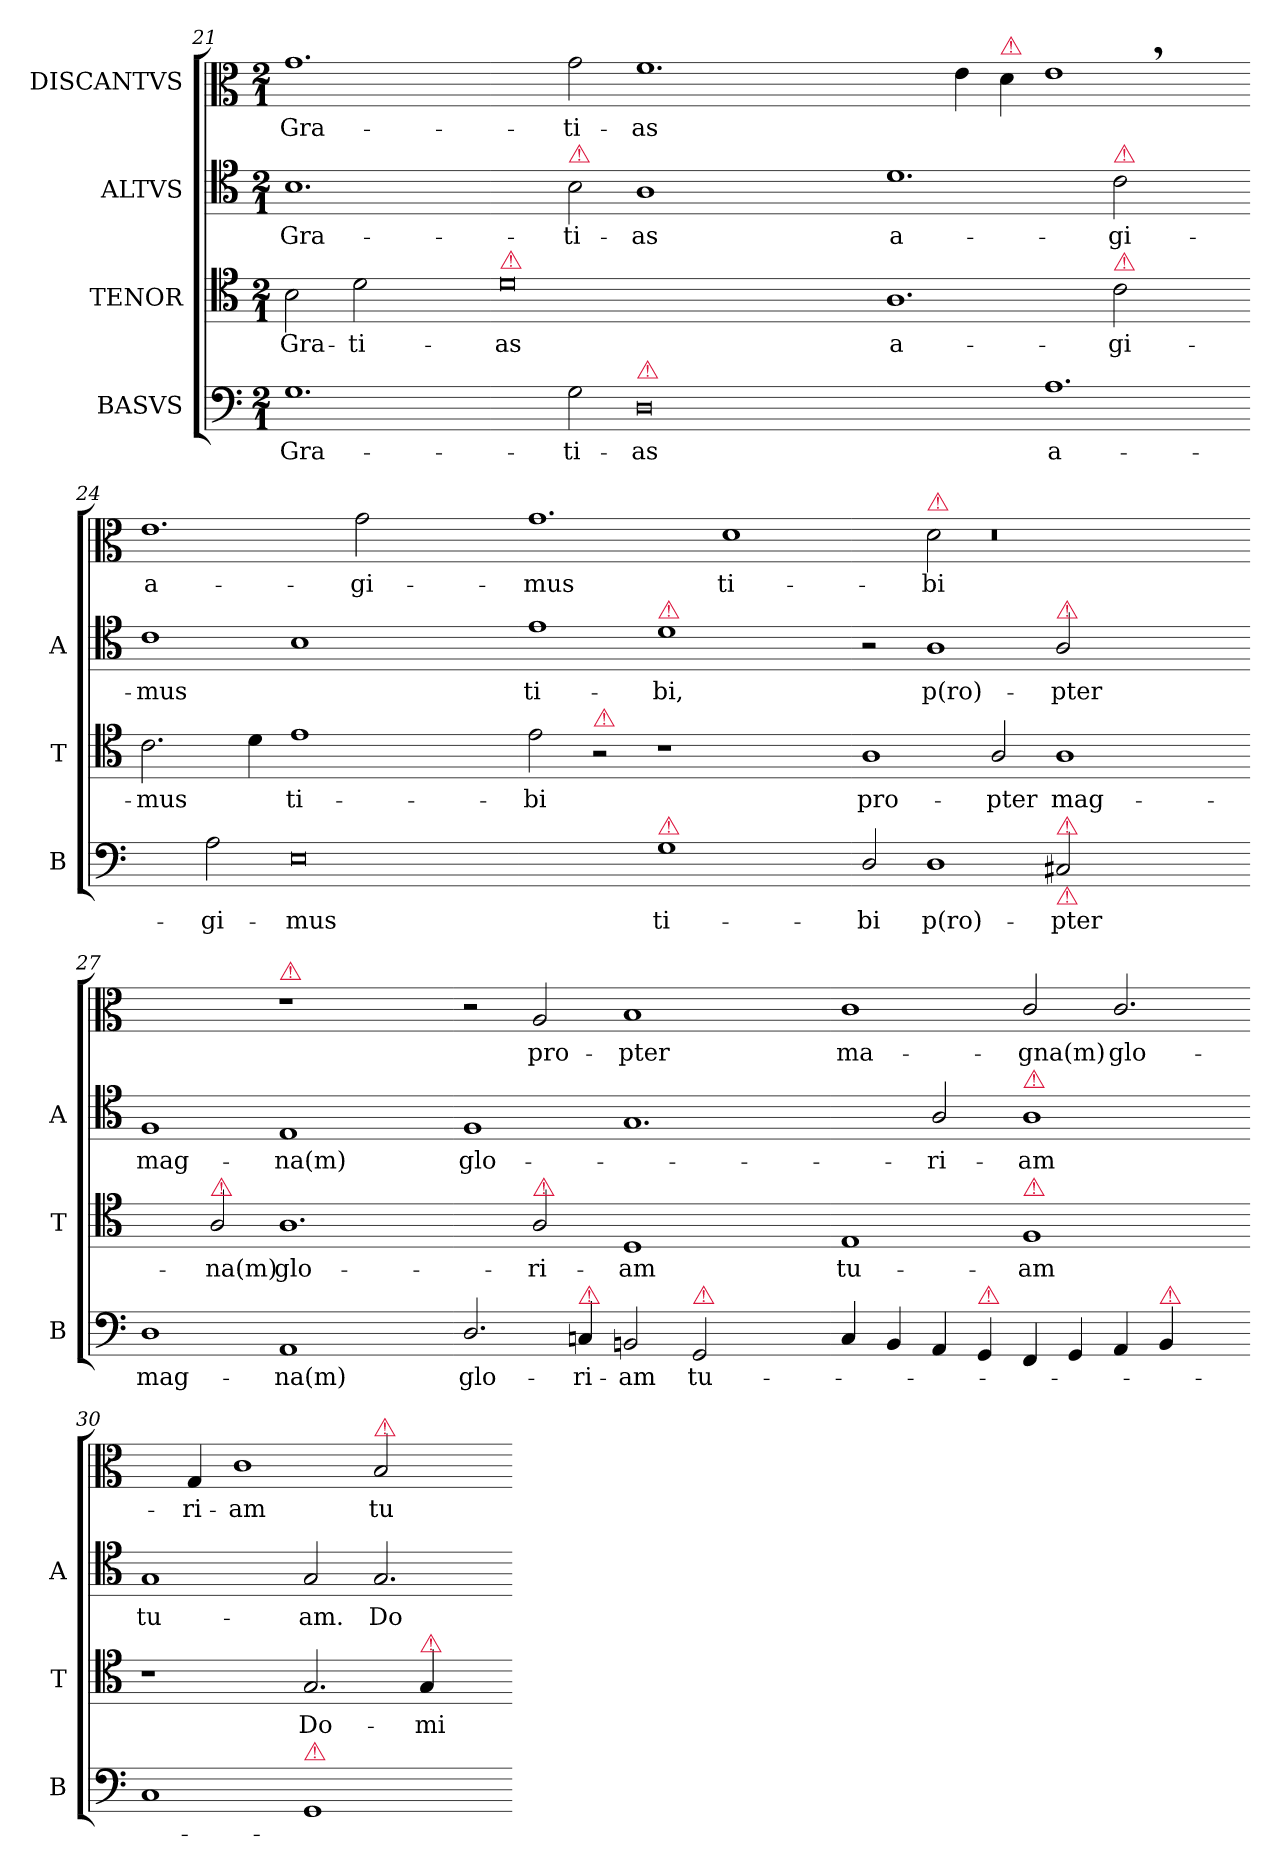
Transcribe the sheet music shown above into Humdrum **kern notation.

**kern	**text	**kern	**text	**kern	**text	**kern	**text
*part4	*part4	*part3	*part3	*part2	*part2	*part1	*part1
*staff4	*staff4	*staff3	*staff3	*staff2	*staff2	*staff1	*staff1
*I"BASVS	*	*I"TENOR	*	*I"ALTVS	*	*I"DISCANTVS	*
*I'B	*	*I'T	*	*I'A	*	*	*
*clefF4	*	*clefC4	*	*clefC4	*	*clefC3	*
*k[]	*	*k[]	*	*k[]	*	*k[]	*
*M2/1	*	*M2/1	*	*M2/1	*	*M2/1	*
=21	=21	=21	=21	=21	=21	=21	=21
1.G	Gra-	2B\	Gra-	1.B	Gra-	1.g	Gra-
.	.	2d\	-ti-	.	.	.	.
.	.	2ryy	.	.	.	.	.
=22-	=22-	=22-	=22-	=22-	=22-	=22-	=22-
!	!	!LO:TX:a:color=crimson:t=⚠	!	!	!	!	!
2ryy	.	0d	-as	2ryy	.	2ryy	.
!	!	!	!	!LO:TX:a:color=crimson:t=⚠	!	!	!
2G\	-ti-	.	.	2B\	-ti-	2g\	-ti-
!LO:TX:a:color=crimson:t=⚠	!	!	!	!	!	!	!
0D	-as	.	.	1A	-as	1.f	-as
.	.	1ryy	.	1ryy	.	.	.
.	.	.	.	.	.	2ryy	.
=23-	=23-	=23-	=23-	=23-	=23-	=23-	=23-
1ryy	.	1.A	a-	1.d	a-	2ryy	.
.	.	.	.	.	.	4e\	.
!	!	!	!	!	!	!LO:TX:a:color=crimson:t=⚠	!
.	.	.	.	.	.	4d\	.
1.A	a-	.	.	.	.	1e,<	.
!	!	!	!	!LO:TX:a:color=crimson:t=⚠	!	!	!
!	!	!LO:TX:a:color=crimson:t=⚠	!	!	!	!	!
.	.	2c\	-gi-	2c\	-gi-	.	.
.	.	2ryy	.	2ryy	.	2ryy	.
=24-	=24-	=24-	=24-	=24-	=24-	=24-	=24-
2ryy	.	2.c\	-mus	1c	-mus	1.e	a-
2A\	-gi-	.	.	.	.	.	.
.	.	4d\	.	.	.	.	.
0E	-mus	1e	ti-	1B	.	.	.
.	.	.	.	.	.	2g\	-gi-
.	.	1ryy	.	1ryy	.	1ryy	.
=25-	=25-	=25-	=25-	=25-	=25-	=25-	=25-
1ryy	.	2e\	-bi	1e	ti-	1.g	-mus
!	!	!LO:TX:a:color=crimson:t=⚠	!	!	!	!	!
.	.	2r	.	.	.	.	.
!	!	!	!	!LO:TX:a:color=crimson:t=⚠	!	!	!
!LO:TX:a:color=crimson:t=⚠	!	!	!	!	!	!	!
1G	ti-	1r	.	1d	-bi,	.	.
.	.	.	.	.	.	1d\	ti-
2ryy	.	2ryy	.	2ryy	.	.	.
=26-	=26-	=26-	=26-	=26-	=26-	=26-	=26-
2D/	-bi	1A	pro-	2r	.	2ryy	.
!	!	!	!	!	!	!LO:TX:a:color=crimson:t=⚠	!
1D	p(ro)-	.	.	1A	p(ro)-	2d\	-bi
.	.	2A/	-pter	.	.	0r	.
!	!	!	!	!LO:TX:a:color=crimson:t=⚠	!	!	!
!LO:TX:b:color=crimson:t=⚠	!	!	!	!	!	!	!
!LO:TX:a:color=crimson:t=⚠	!	!	!	!	!	!	!
2C#X/	-pter	1A/	mag-	2A/	-pter	.	.
1ryy	.	.	.	1ryy	.	.	.
.	.	2ryy	.	.	.	.	.
=27-	=27-	=27-	=27-	=27-	=27-	=27-	=27-
1D	mag-	2ryy	.	1F	mag-	1ryy	.
!	!	!LO:TX:a:color=crimson:t=⚠	!	!	!	!	!
.	.	2A/	-na(m)	.	.	.	.
!	!	!	!	!	!	!LO:TX:a:color=crimson:t=⚠	!
1AA	-na(m)	1.A	glo-	1E	-na(m)	1r	.
2ryy	.	.	.	2ryy	.	2ryy	.
=28-	=28-	=28-	=28-	=28-	=28-	=28-	=28-
2.D/	glo-	2ryy	.	1F	glo-	2r	.
!	!	!LO:TX:a:color=crimson:t=⚠	!	!	!	!	!
.	.	2A/	-ri-	.	.	2A/	pro-
!LO:TX:a:color=crimson:t=⚠	!	!	!	!	!	!	!
4Cn/	-ri-	.	.	.	.	.	.
2BBn/	-am	1D	-am	1.G	.	1B	-pter
!LO:TX:a:color=crimson:t=⚠	!	!	!	!	!	!	!
2GG/	tu-	.	.	.	.	.	.
2ryy	.	2ryy	.	.	.	2ryy	.
=29-	=29-	=29-	=29-	=29-	=29-	=29-	=29-
4C/	.	1E	tu-	2ryy	.	1c	ma-
4BB/	.	.	.	.	.	.	.
4AA/	.	.	.	2A/	-ri-	.	.
!LO:TX:a:color=crimson:t=⚠	!	!	!	!	!	!	!
4GG/	.	.	.	.	.	.	.
!	!	!	!	!LO:TX:a:color=crimson:t=⚠	!	!	!
!	!	!LO:TX:a:color=crimson:t=⚠	!	!	!	!	!
4FF/	.	1F	-am	1A	-am	2c/	-gna(m)
4GG/	.	.	.	.	.	.	.
4AA/	.	.	.	.	.	2.c/	glo-
!LO:TX:a:color=crimson:t=⚠	!	!	!	!	!	!	!
4BB/	.	.	.	.	.	.	.
4ryy	.	4ryy	.	4ryy	.	.	.
=30-	=30-	=30-	=30-	=30-	=30-	=30-	=30-
1C	.	1r	.	1G	tu-	4ryy	.
.	.	.	.	.	.	4G/	-ri-
.	.	.	.	.	.	1c	-am
!LO:TX:a:color=crimson:t=⚠	!	!	!	!	!	!	!
1GG	.	2.G/	Do-	2G/	-am.	.	.
!	!	!	!	!	!	!LO:TX:a:color=crimson:t=⚠	!
.	.	.	.	2.G/	Do-	2B/	tu-
!	!	!LO:TX:a:color=crimson:t=⚠	!	!	!	!	!
.	.	4G/	-mi-	.	.	.	.
4ryy	.	4ryy	.	.	.	4ryy	.
=-	=-	=-	=-	=-	=-	=-	=-
*-	*-	*-	*-	*-	*-	*-	*-
